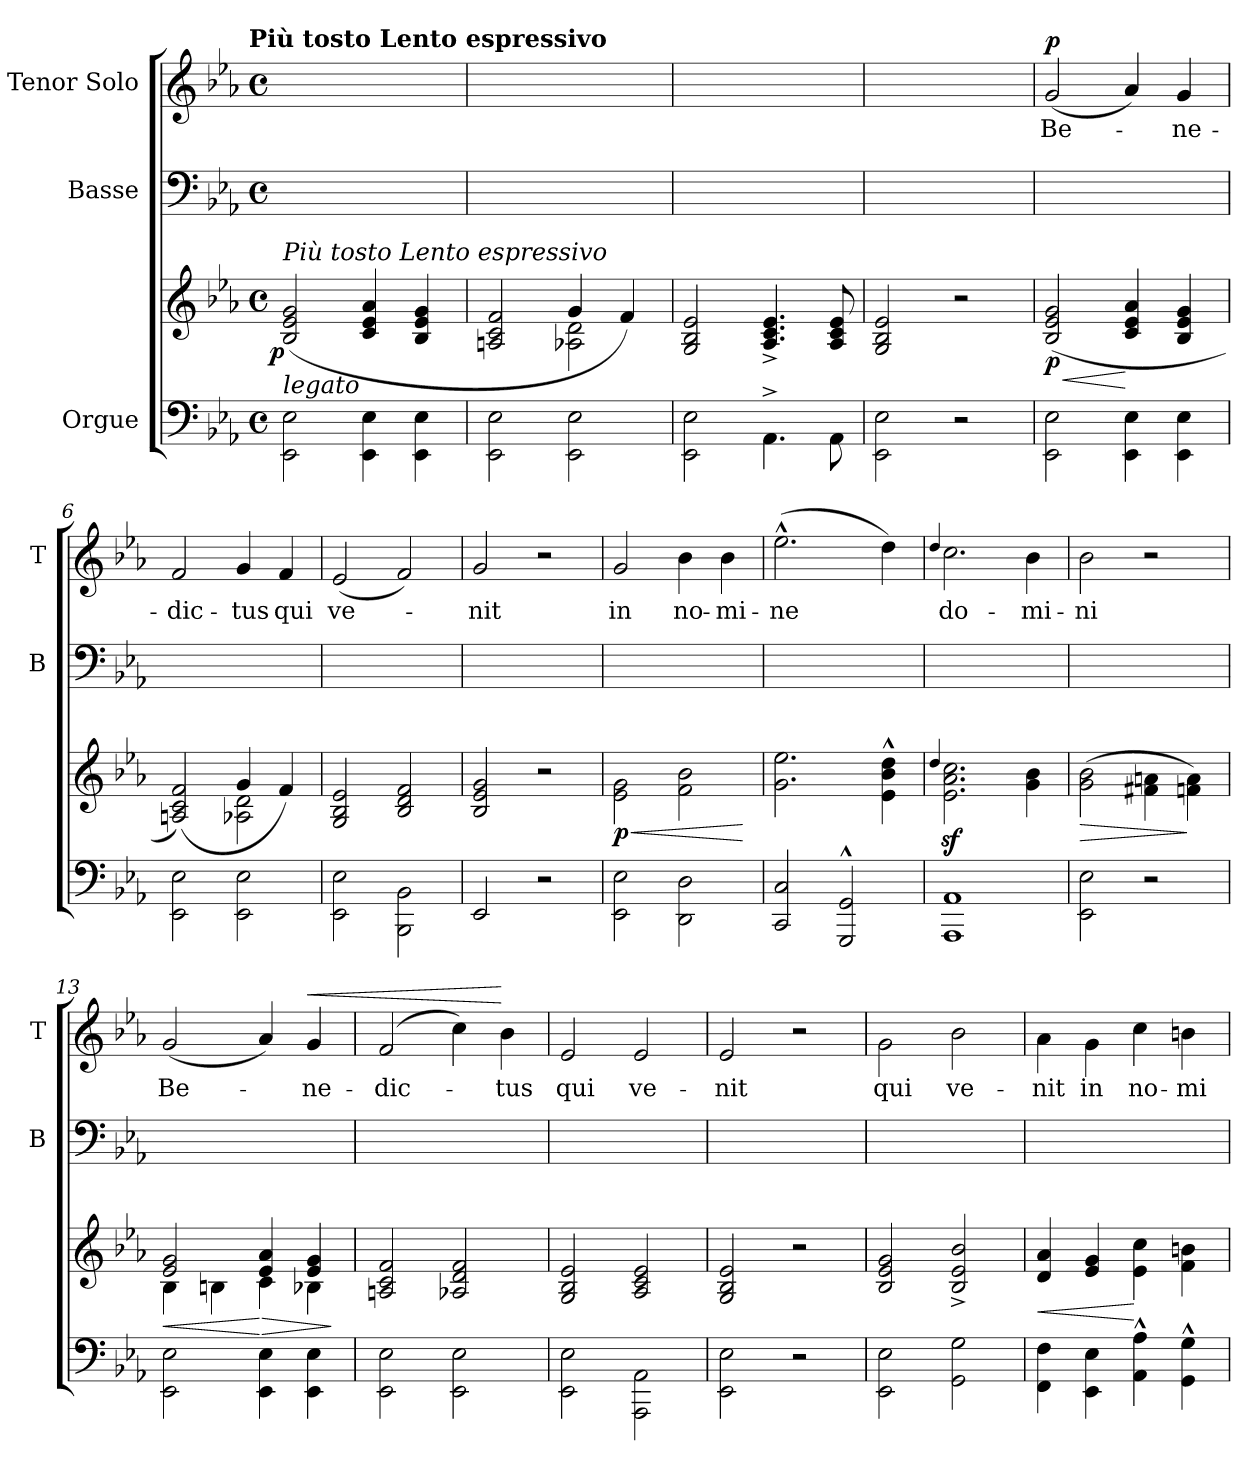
**kern	**kern	**dynam	**kern	**kern	**text	**dynam
*part3	*part3	*part3	*part2	*part1	*part1	*part1
*staff4	*staff3	*staff3/4	*staff2	*staff1	*staff1	*staff1
*I"Orgue	*	*	*I"Basse	*I"Tenor Solo	*	*
*	*	*	*I'B	*I'T	*	*
*clefF4	*clefG2	*	*clefF4	*clefG2	*	*
*	*	*	*	*ITrd8c12	*	*
*k[b-e-a-]	*k[b-e-a-]	*	*k[b-e-a-]	*k[b-e-a-]	*	*
*E-:	*E-:	*	*E-:	*E-:	*	*
!!LO:TX:omd:t=Più tosto Lento espressivo
*M4/4	*M4/4	*	*M4/4	*M4/4	*	*
*met(c)	*met(c)	*	*met(c)	*met(c)	*	*
*MM52	*MM52	*	*MM52	*MM52	*	*
=1	=1	=1	=1	=1	=1	=1
!	!LO:TX:b:i:t=legato	!	!	!	!	!
!	!LO:TX:a:i:t=Più tosto Lento espressivo	!	!	!	!	!
!	!	!LO:DY:b:rj	!	!	!	!
2EE-\ 2E-\	(>2B-/ 2e-/ 2g/	p	1ryy	1ryy	.	.
4EE-\ 4E-\	4c/ 4e-/ 4a-/	.	.	.	.	.
4EE-\ 4E-\	4B-/ 4e-/ 4g/	.	.	.	.	.
=2	=2	=2	=2	=2	=2	=2
*	*^	*	*	*	*	*
2EE-\ 2E-\	2An/ 2c/ 2f/	2ryy	.	1ryy	1ryy	.	.
2EE-\ 2E-\	4g/	2A-X\ 2d\	.	.	.	.	.
.	4f/)	.	.	.	.	.	.
*	*v	*v	*	*	*	*	*
=3	=3	=3	=3	=3	=3	=3
2EE-\ 2E-\	2G/ 2B-/ 2e-/	.	1ryy	1ryy	.	.
4.AA-^\	4.A-^/ 4.c^/ 4.e-^/	.	.	.	.	.
8AA-\	8A-/ 8c/ 8e-/	.	.	.	.	.
=4	=4	=4	=4	=4	=4	=4
2EE-\ 2E-\	2G/ 2B-/ 2e-/	.	1ryy	1ryy	.	.
2r	2r	.	.	.	.	.
=5	=5	=5	=5	=5	=5	=5
!	!	!	!	!	!	!LO:DY:a
2EE-\ 2E-\	(>2B-/ 2e-/ 2g/	< p	1ryy	(>2G/	Be-	p
4EE-\ 4E-\	4c/ 4e-/ 4a-/	[	.	4A-/)	.	.
4EE-\ 4E-\	4B-/ 4e-/ 4g/	.	.	4G/	-ne-	.
=6	=6	=6	=6	=6	=6	=6
*	*^	*	*	*	*	*
2EE-\ 2E-\	(>2An/ 2c/ 2f/)	2ryy	.	1ryy	2F/	-dic-	.
2EE-\ 2E-\	4g/	2A-X\ 2d\	.	.	4G/	-tus	.
.	4f/)	.	.	.	4F/	qui	.
*	*v	*v	*	*	*	*	*
=7	=7	=7	=7	=7	=7	=7
2EE-\ 2E-\	2G/ 2B-/ 2e-/	.	1ryy	(>2E-/	ve-	.
2BBB-\ 2BB-\	2B-/ 2d/ 2f/	.	.	2F/)	.	.
=8	=8	=8	=8	=8	=8	=8
2EE-/	2B-/ 2e-/ 2g/	.	1ryy	2G/	-nit	.
2r	2r	.	.	2r	.	.
=9	=9	=9	=9	=9	=9	=9
2EE-\ 2E-\	2e-\ 2g\	< p	1ryy	2G/	in	.
2DD\ 2D\	2f\ 2b-\	.	.	4B-\	no-	.
.	.	.	.	4B-\	-mi-	.
.	.	[	.	.	.	.
=10	=10	=10	=10	=10	=10	=10
2CC/ 2C/	2.g\ 2.ee-\	.	1ryy	(>2.e-^^>\	-ne	.
2GGG^^>/ 2GG^^>/	.	.	.	.	.	.
.	4e-^^>\ 4b-^^>\ 4dd^^>\	.	.	4d\)	.	.
=11	=11	=11	=11	=11	=11	=11
.	4qqdd/	.	.	4qqd/	.	.
1AAA- 1AA-	2.e-z<\ 2.a-z<\ 2.ccz<\	.	1ryy	2.c\	do-	.
.	4g\ 4b-\	.	.	4B-\	-mi-	.
=12	=12	=12	=12	=12	=12	=12
2EE-\ 2E-\	(>2g\ 2b-\	>	1ryy	2B-\	-ni	.
2r	4f#X\ 4an\	.	.	2r	.	.
.	4fn\ 4a\)	]	.	.	.	.
=13	=13	=13	=13	=13	=13	=13
*	*^	*	*	*	*	*
2EE-\ 2E-\	2e-/ 2g/	4B-\	<	1ryy	(>2G/	Be-	.
.	.	4Bn\	.	.	.	.	.
4EE-\ 4E-\	4e-/ 4a-/	4c\	[ >	.	4A-/)	.	.
!	!	!	!	!	!	!	!LO:HP:a
4EE-\ 4E-\	4e-/ 4g/	4B-X\	.	.	4G/	-ne-	<
*	*v	*v	*	*	*	*	*
.	.	]	.	.	.	.
=14	=14	=14	=14	=14	=14	=14
2EE-\ 2E-\	2An/ 2c/ 2f/	.	1ryy	(>2F/	-dic-	.
2EE-\ 2E-\	2A-X/ 2d/ 2f/	.	.	4c\)	.	.
.	.	.	.	4B-\	-tus	[
=15	=15	=15	=15	=15	=15	=15
2EE-\ 2E-\	2G/ 2B-/ 2e-/	.	1ryy	2E-/	qui	.
2AAA-\ 2AA-\	2A-/ 2c/ 2e-/	.	.	2E-/	ve-	.
=16	=16	=16	=16	=16	=16	=16
2EE-\ 2E-\	2G/ 2B-/ 2e-/	.	1ryy	2E-/	-nit	.
2r	2r	.	.	2r	.	.
=17	=17	=17	=17	=17	=17	=17
2EE-\ 2E-\	2B-/ 2e-/ 2g/	.	1ryy	2G\	qui	.
2GG\ 2G\	2B-^</ 2e-^</ 2b-^</	.	.	2B-\	ve-	.
=18	=18	=18	=18	=18	=18	=18
4FF\ 4F\	4d/ 4a-/	<	1ryy	4A-\	-nit	.
4EE-\ 4E-\	4e-/ 4g/	.	.	4G\	in	.
4AA-^^>\ 4A-^^>\	4e-\ 4cc\	[	.	4c\	no-	.
4GG^^>\ 4G^^>\	4f\ 4bn\	.	.	4Bn\	-mi-	.
=	=	=	=	=	=	=
*-	*-	*-	*-	*-	*-	*-
